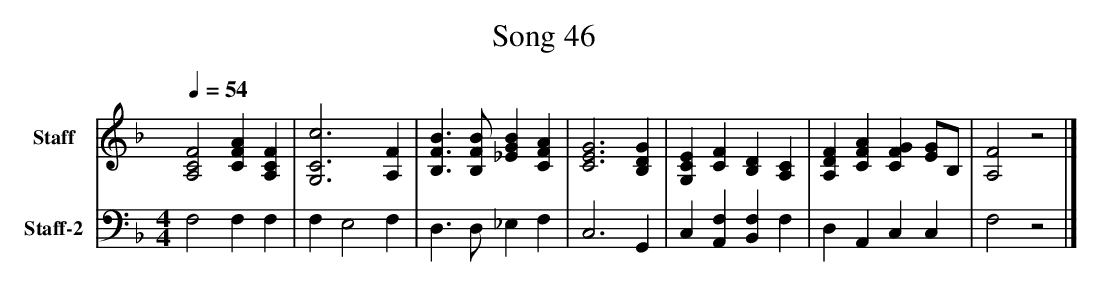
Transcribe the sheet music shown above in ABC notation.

X:1
T: Song 46
L: 1/4
M: none
Q: 1/4=54
V: P1 name="Staff"
V: P2 name="Staff-2"
K: F
[V: P1]  [A,2C2F2] [CFA] [A,CF] | [G,3C3c3] [A,F] | [B,3/F3/B3/] [B,/F/B/] [_EGB] [CFA] | [C3E3G3] [B,DG] | [G,CE] [CF] [B,D] [A,C] | [A,DF] [CFA] [CFG] [E/G/]B,/ | [A,2F2]z2|]
[V: P2]  [M: 4/4]  F,2 F, F, | F, E,2 F, | D,3/ D,/ _E, F, | C,3 G,, | C, [A,,F,] [B,,F,] F, | D, A,, C, C, | F,2z2|]
